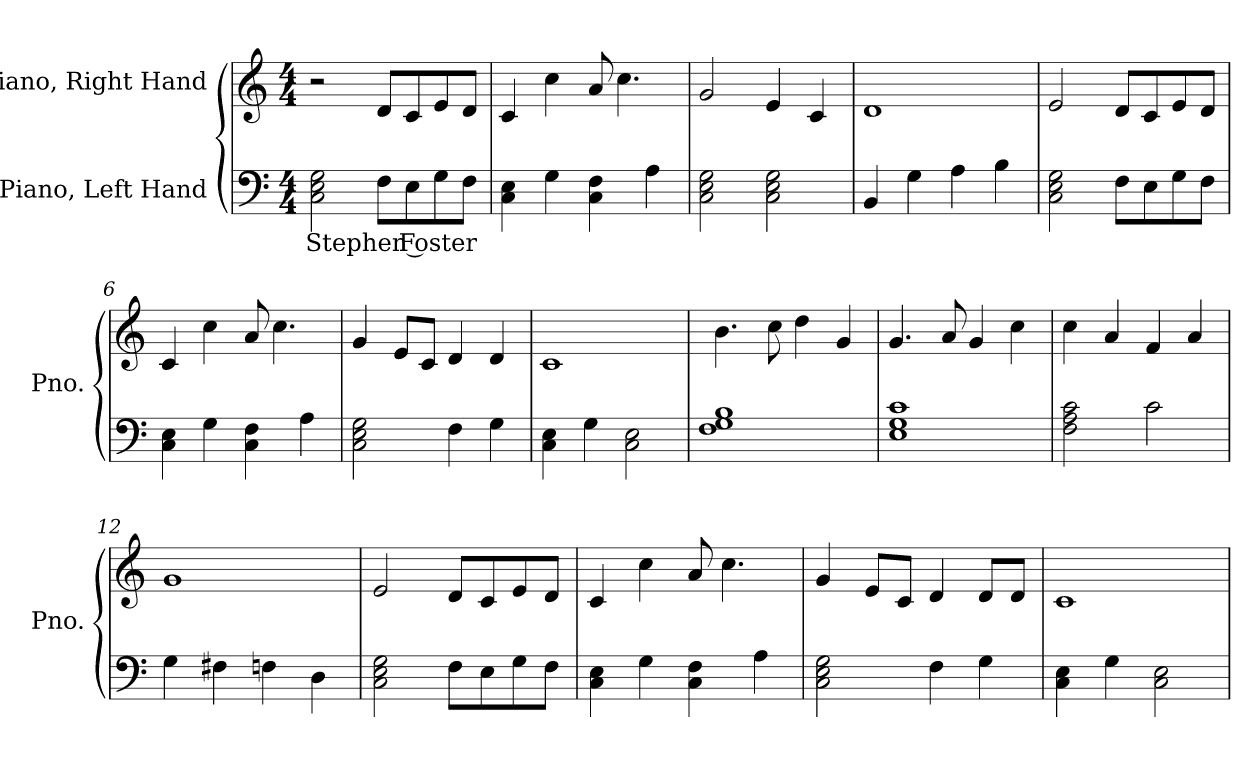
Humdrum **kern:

**kern	**text	**kern
*part2	*part2	*part1
*staff2	*staff2	*staff1
*I"Piano, Left Hand	*	*I"Piano, Right Hand
*I'Pno.	*	*I'Pno.
*clefF4	*	*clefG2
*k[]	*	*k[]
*M4/4	*	*M4/4
*MM100	*	*MM100
=1	=1	=1
!	!LO:LY:b	!
2C\ 2E\ 2G\	Stephen Foster	2r
8F\L	.	8d/L
8E\	.	8c/
8G\	.	8e/
8F\J	.	8d/J
=2	=2	=2
4C\ 4E\	.	4c/
4G\	.	4cc\
4C\ 4F\	.	8a/
.	.	4.cc\
4A\	.	.
=3	=3	=3
2C\ 2E\ 2G\	.	2g/
2C\ 2E\ 2G\	.	4e/
.	.	4c/
=4	=4	=4
4BB/	.	1d
4G\	.	.
4A\	.	.
4B\	.	.
=5	=5	=5
2C\ 2E\ 2G\	.	2e/
8F\L	.	8d/L
8E\	.	8c/
8G\	.	8e/
8F\J	.	8d/J
!!LO:LB:g=z
=6	=6	=6
4C\ 4E\	.	4c/
4G\	.	4cc\
4C\ 4F\	.	8a/
.	.	4.cc\
4A\	.	.
=7	=7	=7
2C\ 2E\ 2G\	.	4g/
.	.	8e/L
.	.	8c/J
4F\	.	4d/
4G\	.	4d/
=8	=8	=8
4C\ 4E\	.	1c
4G\	.	.
2C\ 2E\	.	.
=9	=9	=9
1F 1G 1B	.	4.b\
.	.	8cc\
.	.	4dd\
.	.	4g/
=10	=10	=10
1E 1G 1c	.	4.g/
.	.	8a/
.	.	4g/
.	.	4cc\
=11	=11	=11
2F\ 2A\ 2c\	.	4cc\
.	.	4a/
2c\	.	4f/
.	.	4a/
=12	=12	=12
4G\	.	1g
4F#X\	.	.
4Fn\	.	.
4D\	.	.
!!LO:LB:g=z
=13	=13	=13
2C\ 2E\ 2G\	.	2e/
8F\L	.	8d/L
8E\	.	8c/
8G\	.	8e/
8F\J	.	8d/J
=14	=14	=14
4C\ 4E\	.	4c/
4G\	.	4cc\
4C\ 4F\	.	8a/
.	.	4.cc\
4A\	.	.
=15	=15	=15
2C\ 2E\ 2G\	.	4g/
.	.	8e/L
.	.	8c/J
4F\	.	4d/
4G\	.	8d/L
.	.	8d/J
=16	=16	=16
4C\ 4E\	.	1c
4G\	.	.
2C\ 2E\	.	.
=	=	=
*-	*-	*-
